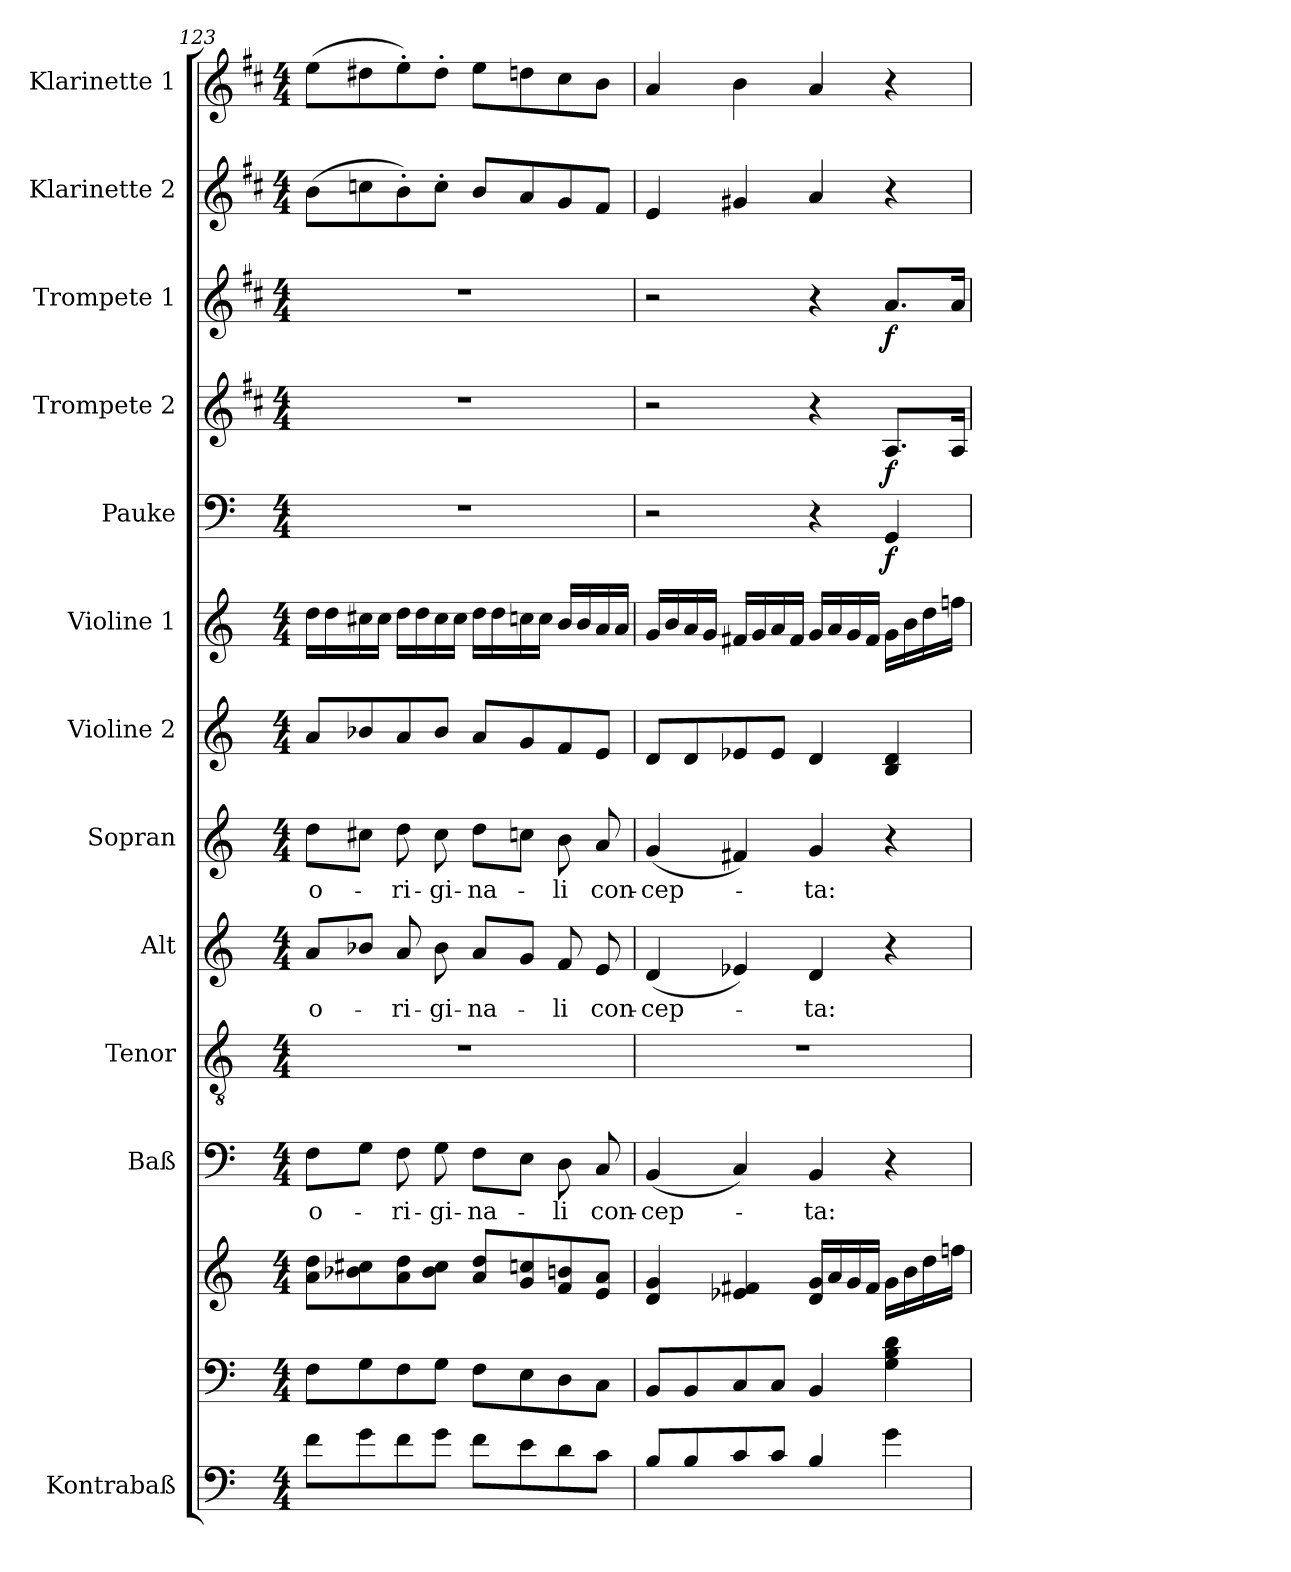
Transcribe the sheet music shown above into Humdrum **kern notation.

**kern	**kern	**kern	**kern	**text	**kern	**kern	**text	**kern	**text	**kern	**kern	**kern	**dynam	**kern	**dynam	**kern	**dynam	**kern	**kern
*part13	*part12	*part12	*part11	*part11	*part10	*part9	*part9	*part8	*part8	*part7	*part6	*part5	*part5	*part4	*part4	*part3	*part3	*part2	*part1
*staff14	*staff13	*staff12	*staff11	*staff11	*staff10	*staff9	*staff9	*staff8	*staff8	*staff7	*staff6	*staff5	*staff5	*staff4	*staff4	*staff3	*staff3	*staff2	*staff1
*I"Kontrabaß	*	*	*I"Baß	*	*I"Tenor	*I"Alt	*	*I"Sopran	*	*I"Violine 2	*I"Violine 1	*I"Pauke	*	*I"Trompete 2	*	*I"Trompete 1	*	*I"Klarinette 2	*I"Klarinette 1
*	*	*	*	*	*	*	*	*	*	*I'Vln	*I'Vln	*	*	*I'Tpt	*	*I'Tpt	*	*	*
*clefF4	*clefF4	*clefG2	*clefF4	*	*clefGv2	*clefG2	*	*clefG2	*	*clefG2	*clefG2	*clefF4	*	*clefG2	*	*clefG2	*	*clefG2	*clefG2
*ITrd7c12	*	*	*	*	*	*	*	*	*	*	*	*	*	*ITrd1c2	*	*ITrd1c2	*	*ITrd1c2	*ITrd1c2
*k[]	*k[]	*k[]	*k[]	*	*k[]	*k[]	*	*k[]	*	*k[]	*k[]	*k[]	*	*k[]	*	*k[]	*	*k[]	*k[]
*C:	*C:	*C:	*C:	*	*C:	*C:	*	*C:	*	*C:	*C:	*C:	*	*C:	*	*C:	*	*C:	*C:
*M4/4	*M4/4	*M4/4	*M4/4	*	*M4/4	*M4/4	*	*M4/4	*	*M4/4	*M4/4	*M4/4	*	*M4/4	*	*M4/4	*	*M4/4	*M4/4
=123	=123	=123	=123	=123	=123	=123	=123	=123	=123	=123	=123	=123	=123	=123	=123	=123	=123	=123	=123
!	!	!	!	!LO:LY:b	!	!	!LO:LY:b	!	!LO:LY:b	!	!	!	!	!	!	!	!	!	!
8F\L	8F\L	8a\ 8dd\L	8F\L	o-	1r	8a/L	o-	8dd\L	o-	8a/L	16dd\LL	1r	.	1r	.	1r	.	(<8a\L	(>8dd\L
.	.	.	.	.	.	.	.	.	.	.	16dd\	.	.	.	.	.	.	.	.
8G\	8G\	8b-X\ 8cc#X\	8G\J	.	.	8b-X/J	.	8cc#X\J	.	8b-X/	16cc#X\	.	.	.	.	.	.	8b-X\	8cc#X\
.	.	.	.	.	.	.	.	.	.	.	16cc#\JJ	.	.	.	.	.	.	.	.
!	!	!	!	!LO:LY:b	!	!	!LO:LY:b	!	!LO:LY:b	!	!	!	!	!	!	!	!	!	!
8F\	8F\	8a\ 8dd\	8F\	-ri-	.	8a/	-ri-	8dd\	-ri-	8a/	16dd\LL	.	.	.	.	.	.	8a'<\)	8dd'>\)
.	.	.	.	.	.	.	.	.	.	.	16dd\	.	.	.	.	.	.	.	.
!	!	!	!	!LO:LY:b	!	!	!LO:LY:b	!	!LO:LY:b	!	!	!	!	!	!	!	!	!	!
8G\J	8G\J	8b-\ 8cc#\J	8G\	-gi-	.	8b-\	-gi-	8cc#\	-gi-	8b-/J	16cc#\	.	.	.	.	.	.	8b-'<\J	8cc#'>\J
.	.	.	.	.	.	.	.	.	.	.	16cc#\JJ	.	.	.	.	.	.	.	.
!	!	!	!	!LO:LY:b	!	!	!LO:LY:b	!	!LO:LY:b	!	!	!	!	!	!	!	!	!	!
8F\L	8F\L	8a/ 8dd/L	8F\L	-na-	.	8a/L	-na-	8dd\L	-na-	8a/L	16dd\LL	.	.	.	.	.	.	8a/L	8dd\L
.	.	.	.	.	.	.	.	.	.	.	16dd\	.	.	.	.	.	.	.	.
8E\	8E\	8g/ 8ccn/	8E\J	.	.	8g/J	.	8ccn\J	.	8g/	16ccn\	.	.	.	.	.	.	8g/	8ccn\
.	.	.	.	.	.	.	.	.	.	.	16cc\JJ	.	.	.	.	.	.	.	.
!	!	!	!	!LO:LY:b	!	!	!LO:LY:b	!	!LO:LY:b	!	!	!	!	!	!	!	!	!	!
8D\	8D\	8f/ 8bn/	8D\	-li	.	8f/	-li	8b\	-li	8f/	16b/LL	.	.	.	.	.	.	8f/	8b\
.	.	.	.	.	.	.	.	.	.	.	16b/	.	.	.	.	.	.	.	.
!	!	!	!	!LO:LY:b	!	!	!LO:LY:b	!	!LO:LY:b	!	!	!	!	!	!	!	!	!	!
8C\J	8C\J	8e/ 8a/J	8C/	con-	.	8e/	con-	8a/	con-	8e/J	16a/	.	.	.	.	.	.	8e/J	8a\J
.	.	.	.	.	.	.	.	.	.	.	16a/JJ	.	.	.	.	.	.	.	.
=124	=124	=124	=124	=124	=124	=124	=124	=124	=124	=124	=124	=124	=124	=124	=124	=124	=124	=124	=124
!	!	!	!	!LO:LY:b	!	!	!LO:LY:b	!	!LO:LY:b	!	!	!	!	!	!	!	!	!	!
8BB/L	8BB/L	4d/ 4g/	(<4BB/	-cep-	1r	(<4d/	-cep-	(<4g/	-cep-	8d/L	16g/LL	2r	.	2r	.	2r	.	4d/	4g/
.	.	.	.	.	.	.	.	.	.	.	16b/	.	.	.	.	.	.	.	.
8BB/	8BB/	.	.	.	.	.	.	.	.	8d/	16a/	.	.	.	.	.	.	.	.
.	.	.	.	.	.	.	.	.	.	.	16g/JJ	.	.	.	.	.	.	.	.
8C/	8C/	4e-X/ 4f#X/	4C/)	.	.	4e-X/)	.	4f#X/)	.	8e-X/	16f#X/LL	.	.	.	.	.	.	4f#X/	4a\
.	.	.	.	.	.	.	.	.	.	.	16g/	.	.	.	.	.	.	.	.
8C/J	8C/J	.	.	.	.	.	.	.	.	8e-/J	16a/	.	.	.	.	.	.	.	.
.	.	.	.	.	.	.	.	.	.	.	16f#/JJ	.	.	.	.	.	.	.	.
!	!	!	!	!LO:LY:b	!	!	!LO:LY:b	!	!LO:LY:b	!	!	!	!	!	!	!	!	!	!
4BB/	4BB/	16d/ 16g/LL	4BB/	-ta:	.	4d/	-ta:	4g/	-ta:	4d/	16g/LL	4r	.	4r	.	4r	.	4g/	4g/
.	.	16a/	.	.	.	.	.	.	.	.	16a/	.	.	.	.	.	.	.	.
.	.	16g/	.	.	.	.	.	.	.	.	16g/	.	.	.	.	.	.	.	.
.	.	16f#/JJ	.	.	.	.	.	.	.	.	16f#/JJ	.	.	.	.	.	.	.	.
!	!	!	!	!	!	!	!	!	!	!	!	!	!LO:DY:b	!	!LO:DY:b	!	!LO:DY:b	!	!
4G\	4G\ 4B\ 4d\	16g\LL	4r	.	.	4r	.	4r	.	4B/ 4d/	16g\LL	4GG/	f	8.G/L	f	8.g/L	f	4r	4r
.	.	16b\	.	.	.	.	.	.	.	.	16b\	.	.	.	.	.	.	.	.
.	.	16dd\	.	.	.	.	.	.	.	.	16dd\	.	.	.	.	.	.	.	.
.	.	16ffn\JJ	.	.	.	.	.	.	.	.	16ffn\JJ	.	.	16G/Jk	.	16g/Jk	.	.	.
=	=	=	=	=	=	=	=	=	=	=	=	=	=	=	=	=	=	=	=
*-	*-	*-	*-	*-	*-	*-	*-	*-	*-	*-	*-	*-	*-	*-	*-	*-	*-	*-	*-
